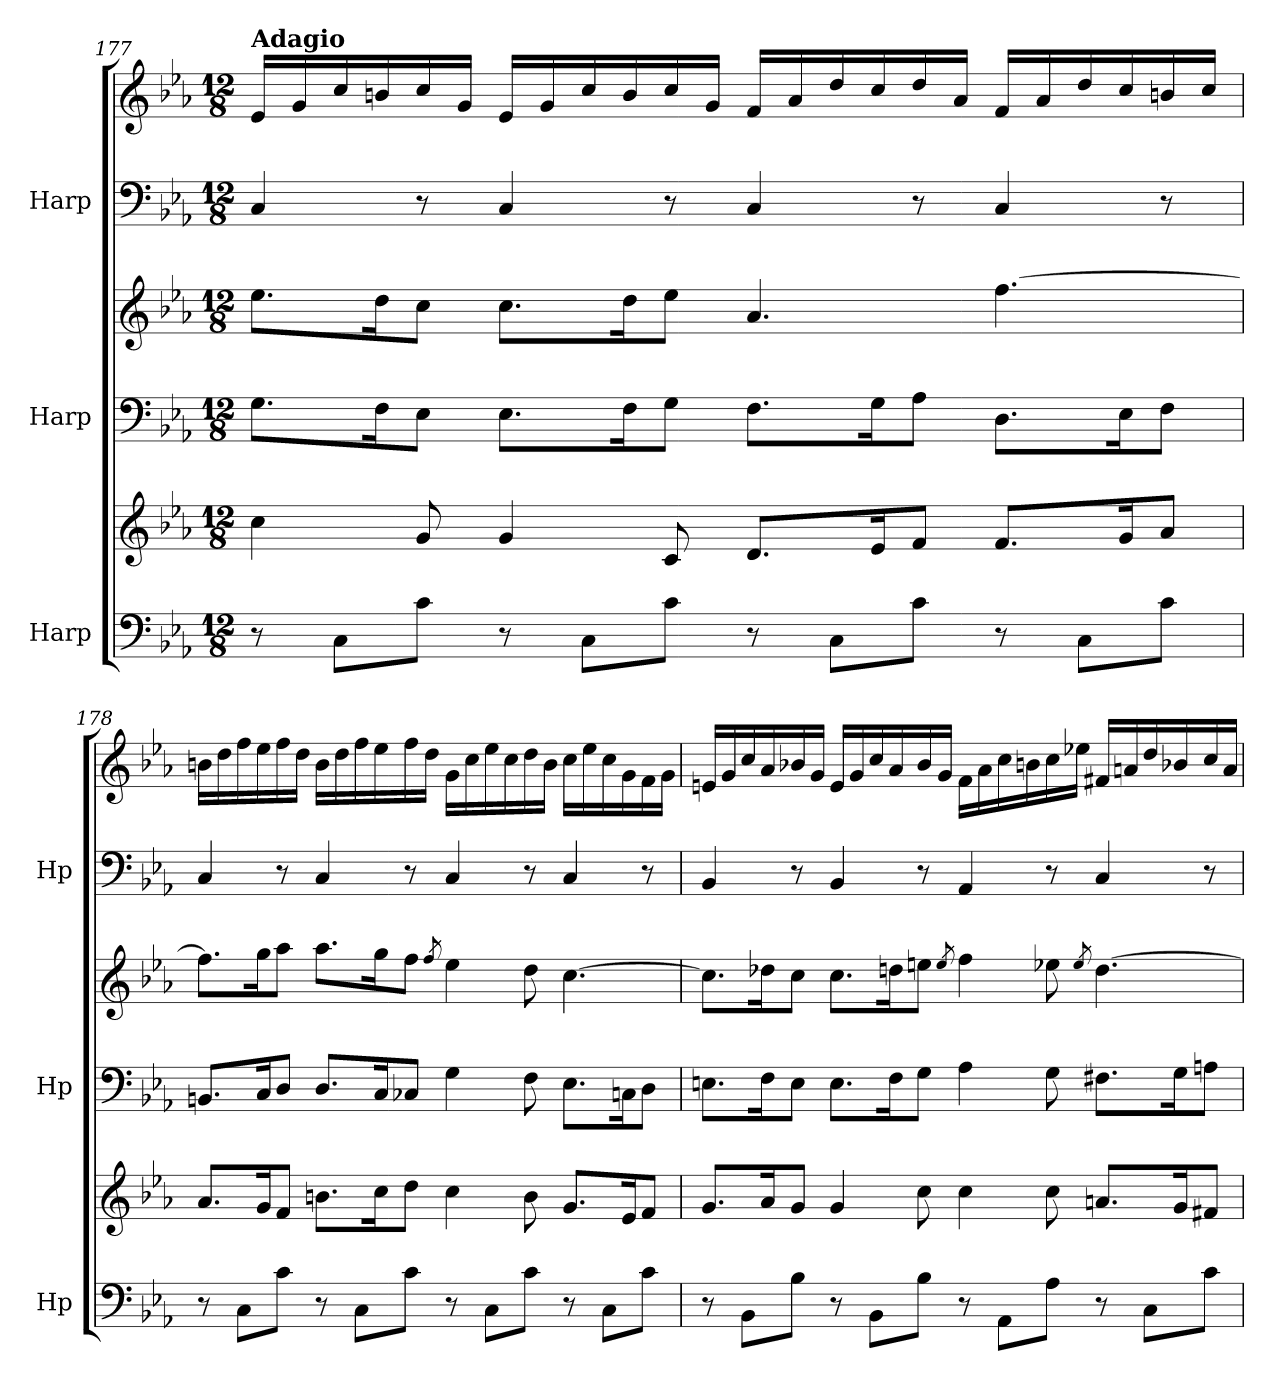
**kern	**kern	**kern	**kern	**kern	**kern
*part3	*part3	*part2	*part2	*part1	*part1
*staff6	*staff5	*staff4	*staff3	*staff2	*staff1
*I"Harp	*	*I"Harp	*	*I"Harp	*
*I'Hp	*	*I'Hp	*	*I'Hp	*
!!LO:PB:g=z
*clefF4	*clefG2	*clefF4	*clefG2	*clefF4	*clefG2
*k[b-e-a-]	*k[b-e-a-]	*k[b-e-a-]	*k[b-e-a-]	*k[b-e-a-]	*k[b-e-a-]
*M12/8	*M12/8	*M12/8	*M12/8	*M12/8	*M12/8
=177	=177	=177	=177	=177	=177
!	!	!	!	!	!LO:TX:a:B:t=Adagio
8r	4cc\	8.G\L	8.ee-\L	4C/	16e-/LL
.	.	.	.	.	16g/
8C\L	.	.	.	.	16cc/
.	.	16F\K	16dd\K	.	16bn/
8c\J	8g/	8E-\J	8cc\J	8r	16cc/
.	.	.	.	.	16g/JJ
8r	4g/	8.E-\L	8.cc\L	4C/	16e-/LL
.	.	.	.	.	16g/
8C\L	.	.	.	.	16cc/
.	.	16F\K	16dd\K	.	16b/
8c\J	8c/	8G\J	8ee-\J	8r	16cc/
.	.	.	.	.	16g/JJ
8r	8.d/L	8.F\L	4.a-/	4C/	16f/LL
.	.	.	.	.	16a-/
8C\L	.	.	.	.	16dd/
.	16e-/K	16G\K	.	.	16cc/
8c\J	8f/J	8A-\J	.	8r	16dd/
.	.	.	.	.	16a-/JJ
8r	8.f/L	8.D\L	[4.ff\	4C/	16f/LL
.	.	.	.	.	16a-/
8C\L	.	.	.	.	16dd/
.	16g/K	16E-\K	.	.	16cc/
8c\J	8a-/J	8F\J	.	8r	16bn/
.	.	.	.	.	16cc/JJ
!!LO:LB:g=z
=178	=178	=178	=178	=178	=178
8r	8.a-/L	8.BBn/L	8.ff\L]	4C/	16bn\LL
.	.	.	.	.	16dd\
8C\L	.	.	.	.	16ff\
.	16g/K	16C/K	16gg\K	.	16ee-\
8c\J	8f/J	8D/J	8aa-\J	8r	16ff\
.	.	.	.	.	16dd\JJ
8r	8.bn\L	8.D/L	8.aa-\L	4C/	16b\LL
.	.	.	.	.	16dd\
8C\L	.	.	.	.	16ff\
.	16cc\K	16C/K	16gg\K	.	16ee-\
8c\J	8dd\J	8C-X/J	8ff\J	8r	16ff\
.	.	.	.	.	16dd\JJ
.	.	.	8qff/	.	.
8r	4cc\	4G\	4ee-\	4C/	16g\LL
.	.	.	.	.	16cc\
8C\L	.	.	.	.	16ee-\
.	.	.	.	.	16cc\
8c\J	8b\	8F\	8dd\	8r	16dd\
.	.	.	.	.	16b\JJ
8r	8.g/L	8.E-\L	[4.cc\	4C/	16cc\LL
.	.	.	.	.	16ee-\
8C\L	.	.	.	.	16cc\
.	16e-/K	16Cn\K	.	.	16g\
8c\J	8f/J	8D\J	.	8r	16f\
.	.	.	.	.	16g\JJ
!!LO:PB:g=z
=179	=179	=179	=179	=179	=179
8r	8.g/L	8.En\L	8.cc\L]	4BB-/	16en/LL
.	.	.	.	.	16g/
8BB-\L	.	.	.	.	16cc/
.	16a-/K	16F\K	16dd-X\K	.	16a-/
8B-\J	8g/J	8E\J	8cc\J	8r	16b-X/
.	.	.	.	.	16g/JJ
8r	4g/	8.E\L	8.cc\L	4BB-/	16e/LL
.	.	.	.	.	16g/
8BB-\L	.	.	.	.	16cc/
.	.	16F\K	16ddn\K	.	16a-/
8B-\J	8cc\	8G\J	8een\J	8r	16b-/
.	.	.	.	.	16g/JJ
.	.	.	8qee/	.	.
8r	4cc\	4A-\	4ff\	4AA-/	16f\LL
.	.	.	.	.	16a-\
8AA-\L	.	.	.	.	16cc\
.	.	.	.	.	16bn\
8A-\J	8cc\	8G\	8ee-X\	8r	16cc\
.	.	.	.	.	16ee-X\JJ
.	.	.	8qee-/	.	.
8r	8.an/L	8.F#X\L	[4.dd\	4C/	16f#X/LL
.	.	.	.	.	16an/
8C\L	.	.	.	.	16dd/
.	16g/K	16G\K	.	.	16b-X/
8c\J	8f#X/J	8An\J	.	8r	16cc/
.	.	.	.	.	16a/JJ
=	=	=	=	=	=
*-	*-	*-	*-	*-	*-
